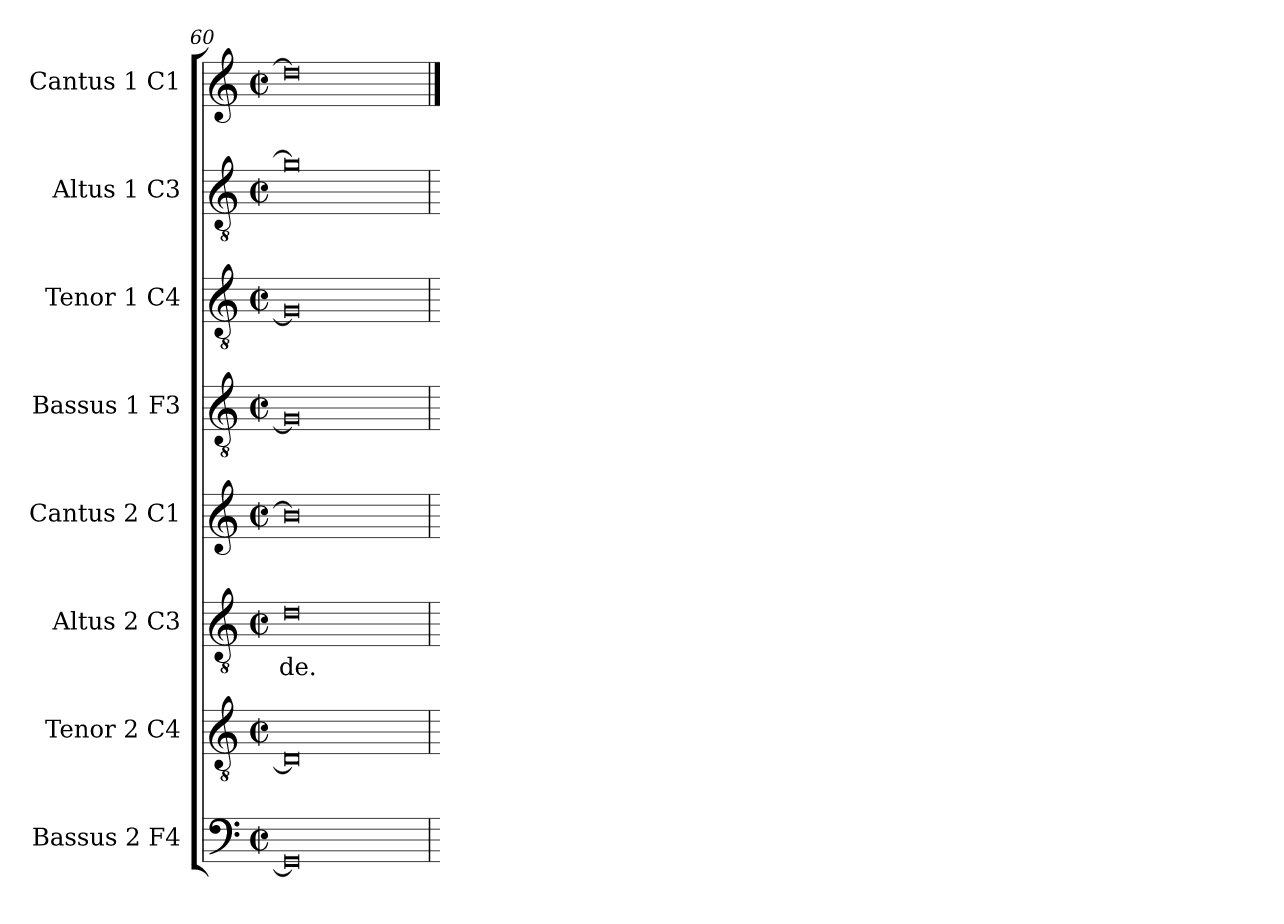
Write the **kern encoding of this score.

**kern	**kern	**kern	**text	**kern	**kern	**kern	**kern	**kern
*part8	*part7	*part6	*part6	*part5	*part4	*part3	*part2	*part1
*staff8	*staff7	*staff6	*staff6	*staff5	*staff4	*staff3	*staff2	*staff1
*I"Bassus 2  F4	*I"Tenor 2  C4	*I"Altus 2  C3	*	*I"Cantus 2  C1	*I"Bassus 1  F3	*I"Tenor 1  C4	*I"Altus 1  C3	*I"Cantus 1  C1
*I'B2	*I'T2	*I'A2	*	*I'C2	*I'B1	*I'T1	*I'A1	*I'C1
*clefF4	*clefGv2	*clefGv2	*	*clefG2	*clefGv2	*clefGv2	*clefGv2	*clefG2
*M2/2	*M2/2	*M2/2	*	*M2/2	*M2/2	*M2/2	*M2/2	*M2/2
*met(c|)	*met(c|)	*met(c|)	*	*met(c|)	*met(c|)	*met(c|)	*met(c|)	*met(c|)
=60	=60	=60	=60	=60	=60	=60	=60	=60
!	!	!	!LO:LY:b:cj	!	!	!	!	!
0GG]	0D]	0d	-de.	0b]	0G]	0G]	0g]	0dd]
=	=	=	==	=	=	=	=	==
*-	*-	*-	*-	*-	*-	*-	*-	*-
